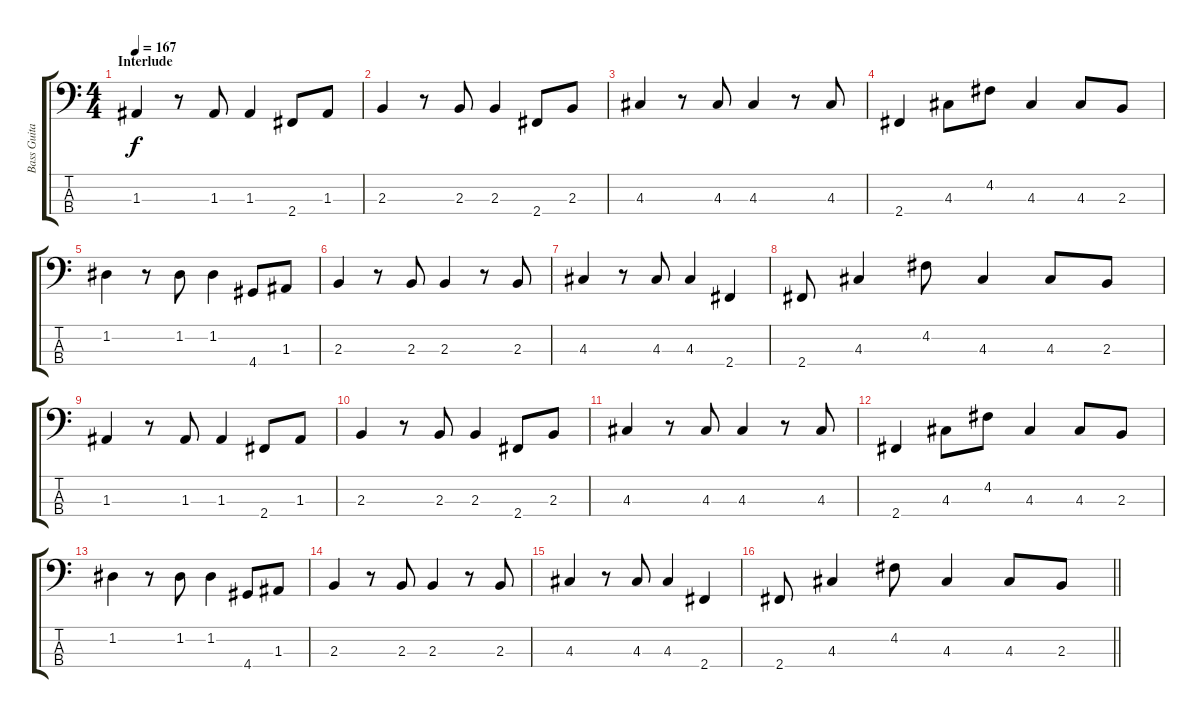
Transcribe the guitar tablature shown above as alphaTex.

\track ("Bass Guitar" "Bass Guita") {instrument electricbassfinger}
\staff {score tabs}
\tuning (G2 D2 A1 E1) {hide}
\ts (4 4)
\section ("" "Interlude")
\tempo 167
\clef f4
\ks c
1.3.4{dy f} r.8 1.3.8 1.3.4 2.4.8 1.3.8 |
2.3.4 r.8 2.3.8 2.3.4 2.4.8 2.3.8 |
4.3.4 r.8 4.3.8 4.3.4 r.8 4.3.8 |
2.4.4 4.3.8 4.2.8 4.3.4 4.3.8 2.3.8 |
1.2.4 r.8 1.2.8 1.2.4 4.4.8 1.3.8 |
2.3.4 r.8 2.3.8 2.3.4 r.8 2.3.8 |
4.3.4 r.8 4.3.8 4.3.4 2.4.4 |
2.4.8 4.3.4 4.2.8 4.3.4 4.3.8 2.3.8 |
1.3.4 r.8 1.3.8 1.3.4 2.4.8 1.3.8 |
2.3.4 r.8 2.3.8 2.3.4 2.4.8 2.3.8 |
4.3.4 r.8 4.3.8 4.3.4 r.8 4.3.8 |
2.4.4 4.3.8 4.2.8 4.3.4 4.3.8 2.3.8 |
1.2.4 r.8 1.2.8 1.2.4 4.4.8 1.3.8 |
2.3.4 r.8 2.3.8 2.3.4 r.8 2.3.8 |
4.3.4 r.8 4.3.8 4.3.4 2.4.4 |
\barLineRight lightlight
2.4.8 4.3.4 4.2.8 4.3.4 4.3.8 2.3.8
